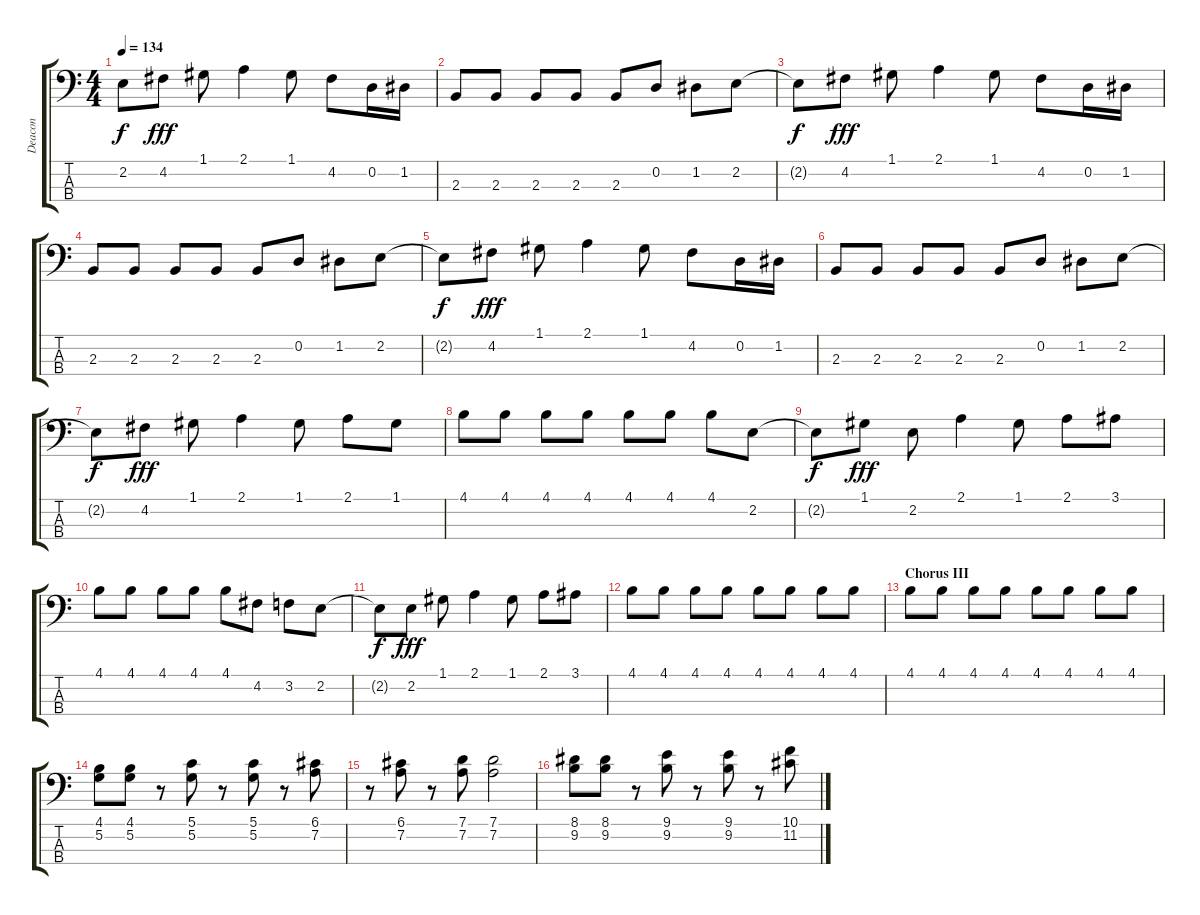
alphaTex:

\track ("Deacon" "Deacon") {instrument electricbassfinger}
\staff {score tabs}
\tuning (G2 D2 A1 E1) {hide}
\ts (4 4)
\tempo 134
\clef f4
\ks c
2.2{t}.8{dy f} 4.2.8{dy fff} 1.1.8 2.1.4 1.1.8 4.2.8 0.2.16 1.2.16 |
2.3.8 2.3.8 2.3.8 2.3.8 2.3.8 0.2.8 1.2.8 2.2.8 |
2.2{t}.8{dy f} 4.2.8{dy fff} 1.1.8 2.1.4 1.1.8 4.2.8 0.2.16 1.2.16 |
2.3.8 2.3.8 2.3.8 2.3.8 2.3.8 0.2.8 1.2.8 2.2.8 |
2.2{t}.8{dy f} 4.2.8{dy fff} 1.1.8 2.1.4 1.1.8 4.2.8 0.2.16 1.2.16 |
2.3.8 2.3.8 2.3.8 2.3.8 2.3.8 0.2.8 1.2.8 2.2.8 |
2.2{t}.8{dy f} 4.2.8{dy fff} 1.1.8 2.1.4 1.1.8 2.1.8 1.1.8 |
4.1.8 4.1.8 4.1.8 4.1.8 4.1.8 4.1.8 4.1.8 2.2.8 |
2.2{t}.8{dy f} 1.1.8{dy fff} 2.2.8 2.1.4 1.1.8 2.1.8 3.1.8 |
4.1.8 4.1.8 4.1.8 4.1.8 4.1.8 4.2.8 3.2.8 2.2.8 |
2.2{t}.8{dy f} 2.2.8{dy fff} 1.1.8 2.1.4 1.1.8 2.1.8 3.1.8 |
4.1.8 4.1.8 4.1.8 4.1.8 4.1.8 4.1.8 4.1.8 4.1.8 |
\section ("" "Chorus III")
4.1.8 4.1.8 4.1.8 4.1.8 4.1.8 4.1.8 4.1.8 4.1.8 |
(4.1 5.2).8 (4.1 5.2).8 r.8 (5.1 5.2).8 r.8 (5.1 5.2).8 r.8 (6.1 7.2).8 |
r.8 (6.1 7.2).8 r.8 (7.1 7.2).8 (7.1 7.2).2 |
(8.1 9.2).8 (8.1 9.2).8 r.8 (9.1 9.2).8 r.8 (9.1 9.2).8 r.8 (10.1 11.2).8
